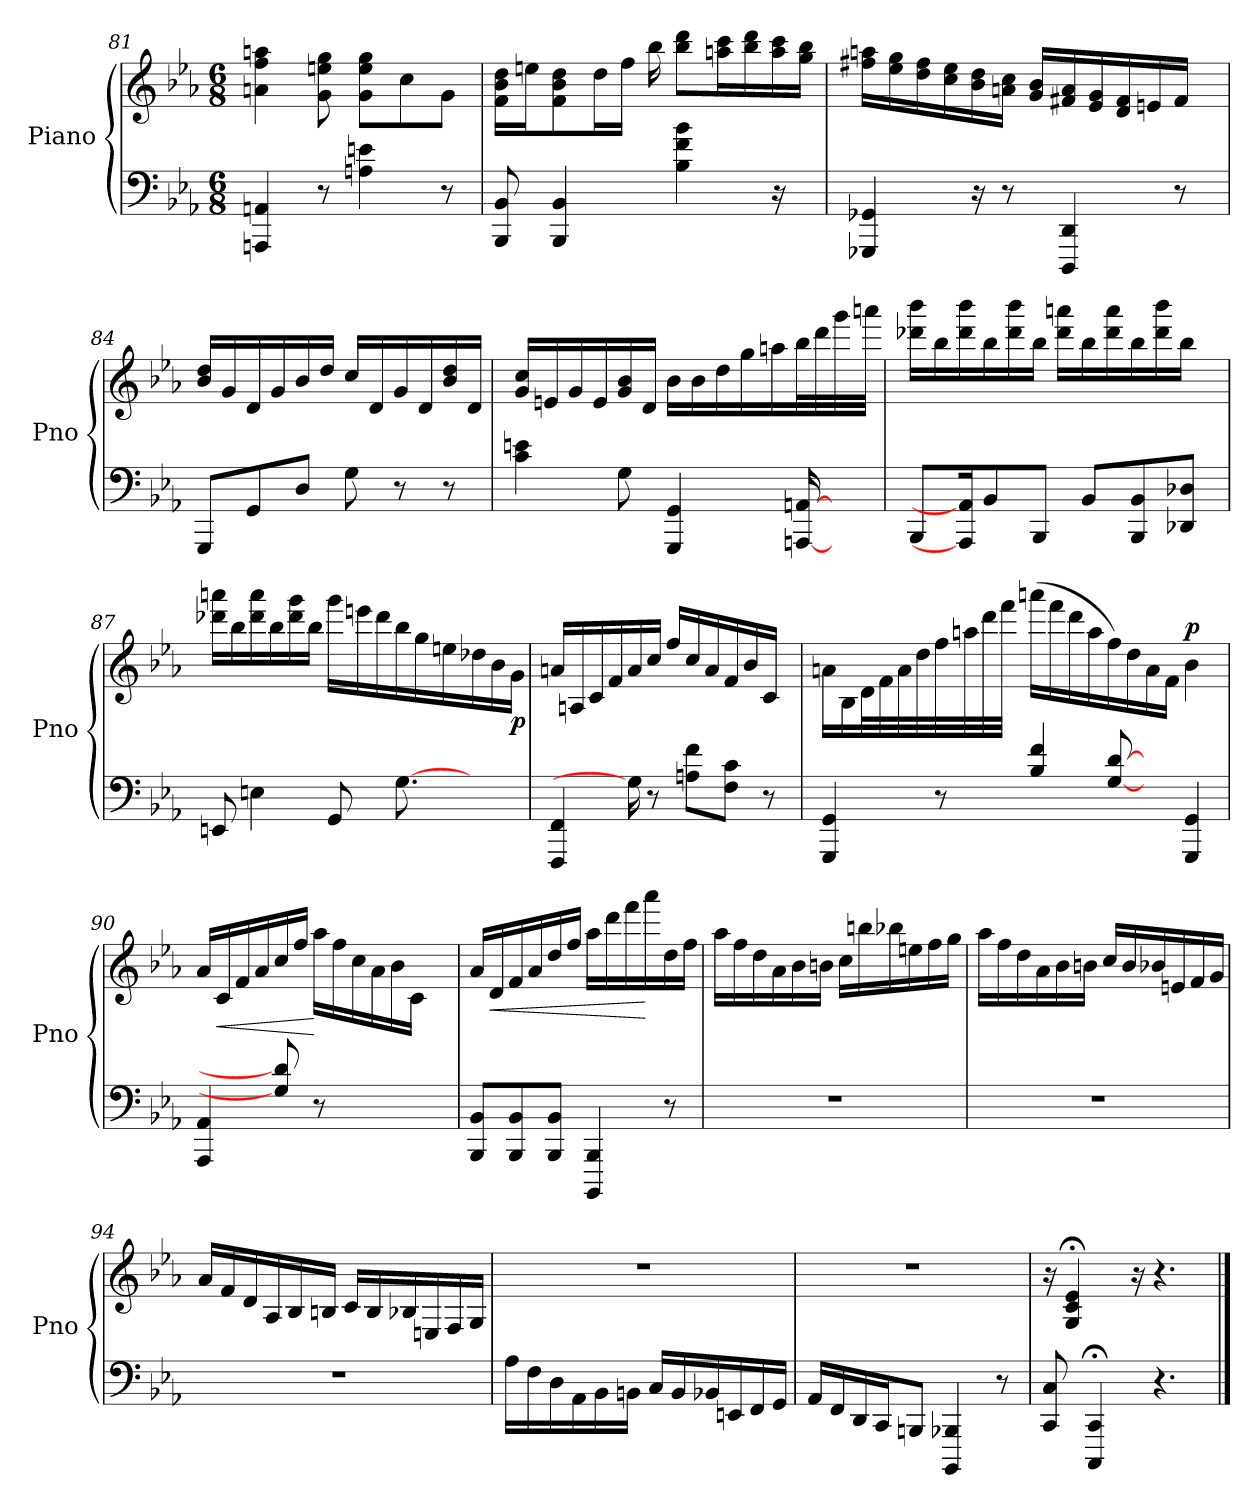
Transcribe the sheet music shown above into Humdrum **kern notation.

**kern	**kern	**dynam
*part1	*part1	*part1
*staff2	*staff1	*staff1/2
*I"Piano	*	*
*I'Pno	*	*
*clefF4	*clefG2	*
*k[b-e-a-]	*k[b-e-a-]	*
*M6/8	*M6/8	*
=81	=81	=81
4AAAn/ 4AAn/	4an\ 4ff\ 4aan\	.
8r	8g\ 8een\ 8gg\	.
4An\ 4en\	8g\ 8ee\ 8gg\L	.
.	8cc\	.
8r	8g\J	.
=82	=82	=82
8BBB-/ 8BB-/	16f\ 16b-\ 16dd\LL	.
.	16een\J	.
4BBB-/ 4BB-/	8f\ 8b-\ 8dd\	.
.	16dd\L	.
.	16ff\JJ	.
16ryy	16bb-\	.
4B-\ 4f\ 4b-\	8bb-\ 8ddd\L	.
.	16aan\ 16ccc\L	.
.	16bb-\ 16ddd\	.
16r	16aa\ 16ccc\	.
16ryy	16gg\ 16bb-\JJ	.
=83	=83	=83
4GGG-X/ 4GG-X/	16ff#X\ 16aan\LL	.
.	16ee-\ 16gg\	.
.	16dd\ 16ff#\	.
.	16cc\ 16ee-\	.
16r	16b-\ 16dd\	.
8r	16an\ 16cc\JJ	.
.	16g/ 16b-/LL	.
4DDD/ 4DD/	16f#X/ 16a/	.
.	16e-/ 16g/	.
.	16d/ 16f#/	.
.	16en/	.
8r	16f#/JJ	.
.	16ryy	.
=84	=84	=84
8GGG/L	16b-/ 16dd/LL	.
.	16g/	.
8GG/	16d/	.
.	16g/	.
8D/J	16b-/	.
.	16dd/JJ	.
8G\	16cc/LL	.
.	16d/	.
8r	16g/	.
.	16d/	.
8r	16b-/ 16dd/	.
.	16d/JJ	.
=85	=85	=85
4c\ 4en\	16g/ 16cc/LL	.
.	16en/	.
.	16g/	.
.	16e/	.
8G\	16g/ 16b-/	.
.	16d/JJ	.
4GGG/ 4GG/	16b-\LL	.
.	16b-\	.
.	16dd\	.
.	16gg\	.
16ryy	16aan\	.
[16AAAn/ [16AAn/	32bb-\L	.
.	32ddd\	.
16ryy	32ggg\	.
.	32aaan\JJJ	.
=86	=86	=86
8BBB-/L	16ddd-X\ 16bbb-\LL	.
.	16bb-\	.
16AAA/] 16AA/]	16ddd-\ 16bbb-\	.
8BB-/	16bb-\	.
.	16ddd-\ 16bbb-\	.
8BBB-/J	16bb-\JJ	.
.	16ddd-\ 16aaan\LL	.
8BB-/L	16bb-\	.
.	16ddd-\ 16aaa\	.
8BBB-/ 8BB-/	16bb-\	.
.	16ddd-\ 16bbb-\	.
8DD-X/ 8D-X/J	16bb-\JJ	.
.	16ryy	.
=87	=87	=87
8EEn/	16ddd-X\ 16aaan\LL	.
.	16bb-\	.
4En\	16ddd-\ 16aaa\	.
.	16bb-\	.
.	16ddd-\ 16ggg\	.
.	16bb-\JJ	.
8GG/	16ggg\LL	.
.	16eeen\	.
16ryy	16ddd-\	.
[8.G\	16bb-\	.
.	16gg\	.
.	16een\	.
16ryy	16dd-X\	.
8ryy	16b-\	.
!	!	!LO:DY:b
.	16g\JJ	p
=88	=88	=88
4FFF/ 4FF/	16an/LL	.
.	16An/	.
.	16c/	.
.	16f/	.
16G\]	16a/	.
8r	16cc/JJ	.
.	16ff/LL	.
8An\ 8f\L	16cc/	.
.	16a/	.
8F\ 8c\J	16f/	.
.	16b-/	.
8r	16c/JJ	.
.	16ryy	.
=89	=89	=89
4GGG/ 4GG/	16an\LL	.
.	16B-\	.
.	32d\L	.
.	32f\	.
.	32a\	.
.	32dd\	.
8r	32ff\	.
.	32aan\	.
.	32ddd\	.
.	32fff\JJJ	.
4B-/ 4f/	(<16aaan\LL	.
.	16fff\	.
.	16ddd\	.
.	16aa\	.
[8G/ [8d/	16ff\)	.
.	16dd\	.
8ryy	16a\	.
.	16f\JJ	.
!	!	!LO:DY:a
4GGG/ 4GG/	4b-\	p
=90	=90	=90
4AAA-/ 4AA-/	16a-/LL	.
!	!	!LO:HP:b
.	16c/	<
.	16f/	.
.	16a-/	.
8G/] 8d/]	16cc/	.
.	16ff/JJ	.
8r	16aa-\LL	[
.	16ff\	.
4.ryy	16cc\	.
.	16a-\	.
.	16b-\	.
.	16c\JJ	.
.	8ryy	.
=91	=91	=91
8BBB-/ 8BB-/L	16a-/LL	.
!	!	!LO:HP:b
.	16d/	<
8BBB-/ 8BB-/	16f/	.
.	16a-/	.
8BBB-/ 8BB-/J	16dd/	.
.	16ff/JJ	.
4BBBB-/ 4BBB-/	16aa-\LL	.
.	16ddd\	.
.	16fff\	.
.	16aaa-\	[
8r	16dd\	.
.	16ff\JJ	.
=92	=92	=92
2.r	16aa-\LL	.
.	16ff\	.
.	16dd\	.
.	16a-\	.
.	16b-\	.
.	16bn\JJ	.
.	16cc\LL	.
.	16bbn\	.
.	16bb-X\	.
.	16een\	.
.	16ff\	.
.	16gg\JJ	.
=93	=93	=93
2.r	16aa-\LL	.
.	16ff\	.
.	16dd\	.
.	16a-\	.
.	16b-\	.
.	16bn\JJ	.
.	16cc/LL	.
.	16b/	.
.	16b-X/	.
.	16en/	.
.	16f/	.
.	16g/JJ	.
=94	=94	=94
2.r	16a-/LL	.
.	16f/	.
.	16d/	.
.	16A-/	.
.	16B-/	.
.	16Bn/JJ	.
.	16c/LL	.
.	16B/	.
.	16B-X/	.
.	16En/	.
.	16F/	.
.	16G/JJ	.
=95	=95	=95
16A-\LL	2.r	.
16F\	.	.
16D\	.	.
16AA-\	.	.
16BB-\	.	.
16BBn\JJ	.	.
16C/LL	.	.
16BB/	.	.
16BB-X/	.	.
16EEn/	.	.
16FF/	.	.
16GG/JJ	.	.
=96	=96	=96
16AA-/LL	2.r	.
16FF/	.	.
16DD/	.	.
16CC/J	.	.
8BBBn/J	.	.
4BBBB-/ 4BBB-X/	.	.
8r	.	.
=97	=97	=97
8CC/ 8C/	16r	.
.	4G/;< 4c/;< 4e-/;<	.
4CCC/;< 4CC/;<	.	.
.	16r	.
4.r	4.r	.
==	==	==
*-	*-	*-
